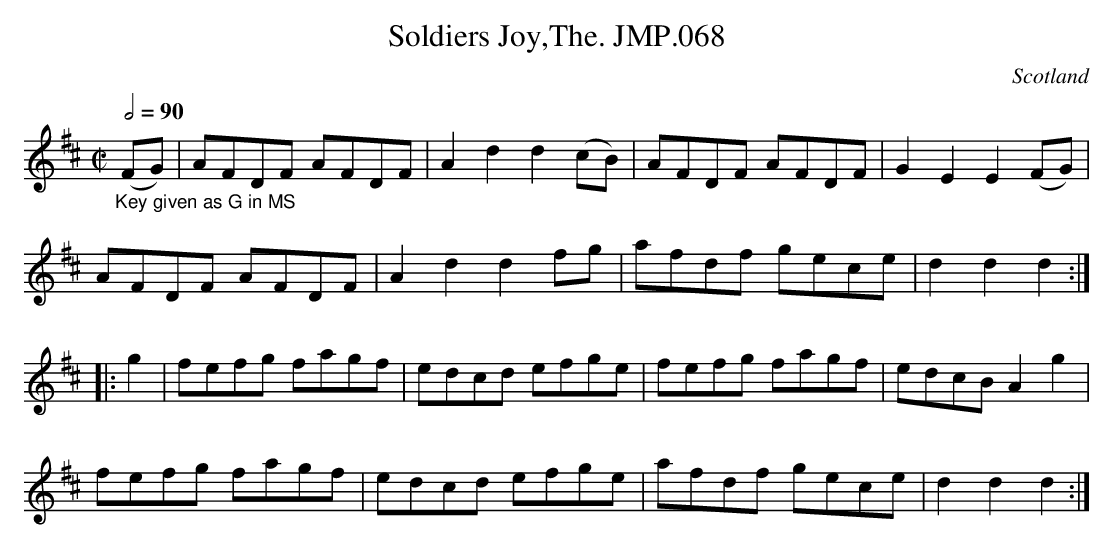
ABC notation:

X:1
T:Soldiers Joy,The. JMP.068
M:C|
L:1/8
Q:1/2=90
O:Scotland
notC:"73"
K:D major
"_Key given as G in MS"(FG) | AFDF AFDF | A2 d2d2 (cB) |\
AFDF AFDF | G2E2E2 (FG)  |!
AFDF AFDF | A2 d2d2 fg | afdf gece | d2d2d2 :|!
|:g2 | fefg fagf | edcd efge | fefg fagf | edcB A2 g2 |!
fefg fagf | edcd efge | afdf gece | d2d2d2 :|
